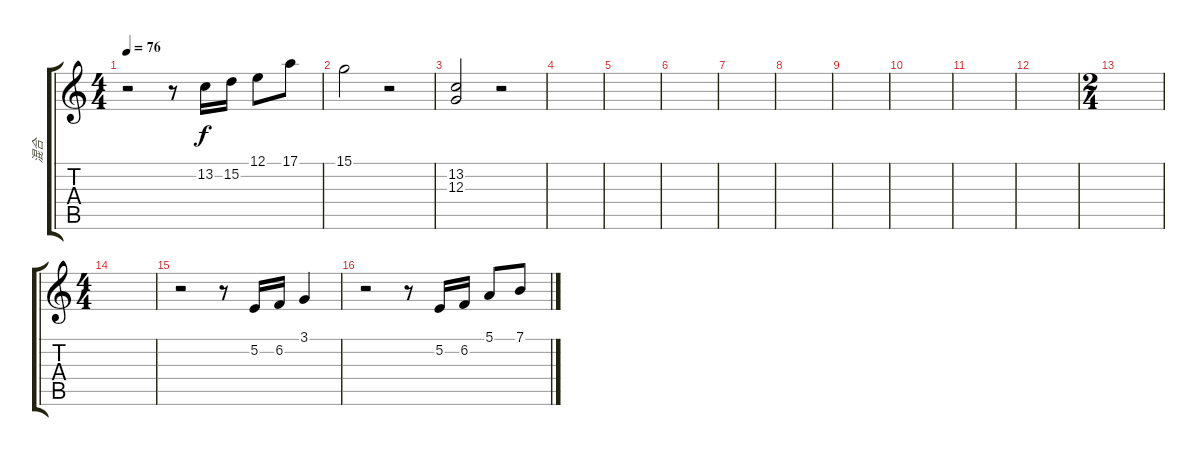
\track ("混合" "混合") {instrument fx3crystal}
\staff {score tabs}
\tuning (E4 B3 G3 D3 A2 E2) {hide}
\ts (4 4)
\tempo 76
\clef g2
\ks c
r.2{dy f} r.8 13.2.16 15.2.16 12.1.8 17.1.8 |
15.1.2{volume 13} r.2 |
(13.2 12.3).2 r.2 |
|
|
|
|
|
|
|
|
|
\ts (2 4)
|
\ts (4 4)
|
r.2 r.8 5.2.16{volume 16 instrument pad1newage} 6.2.16 3.1.4 |
r.2 r.8 5.2.16 6.2.16 5.1.8 7.1.8
